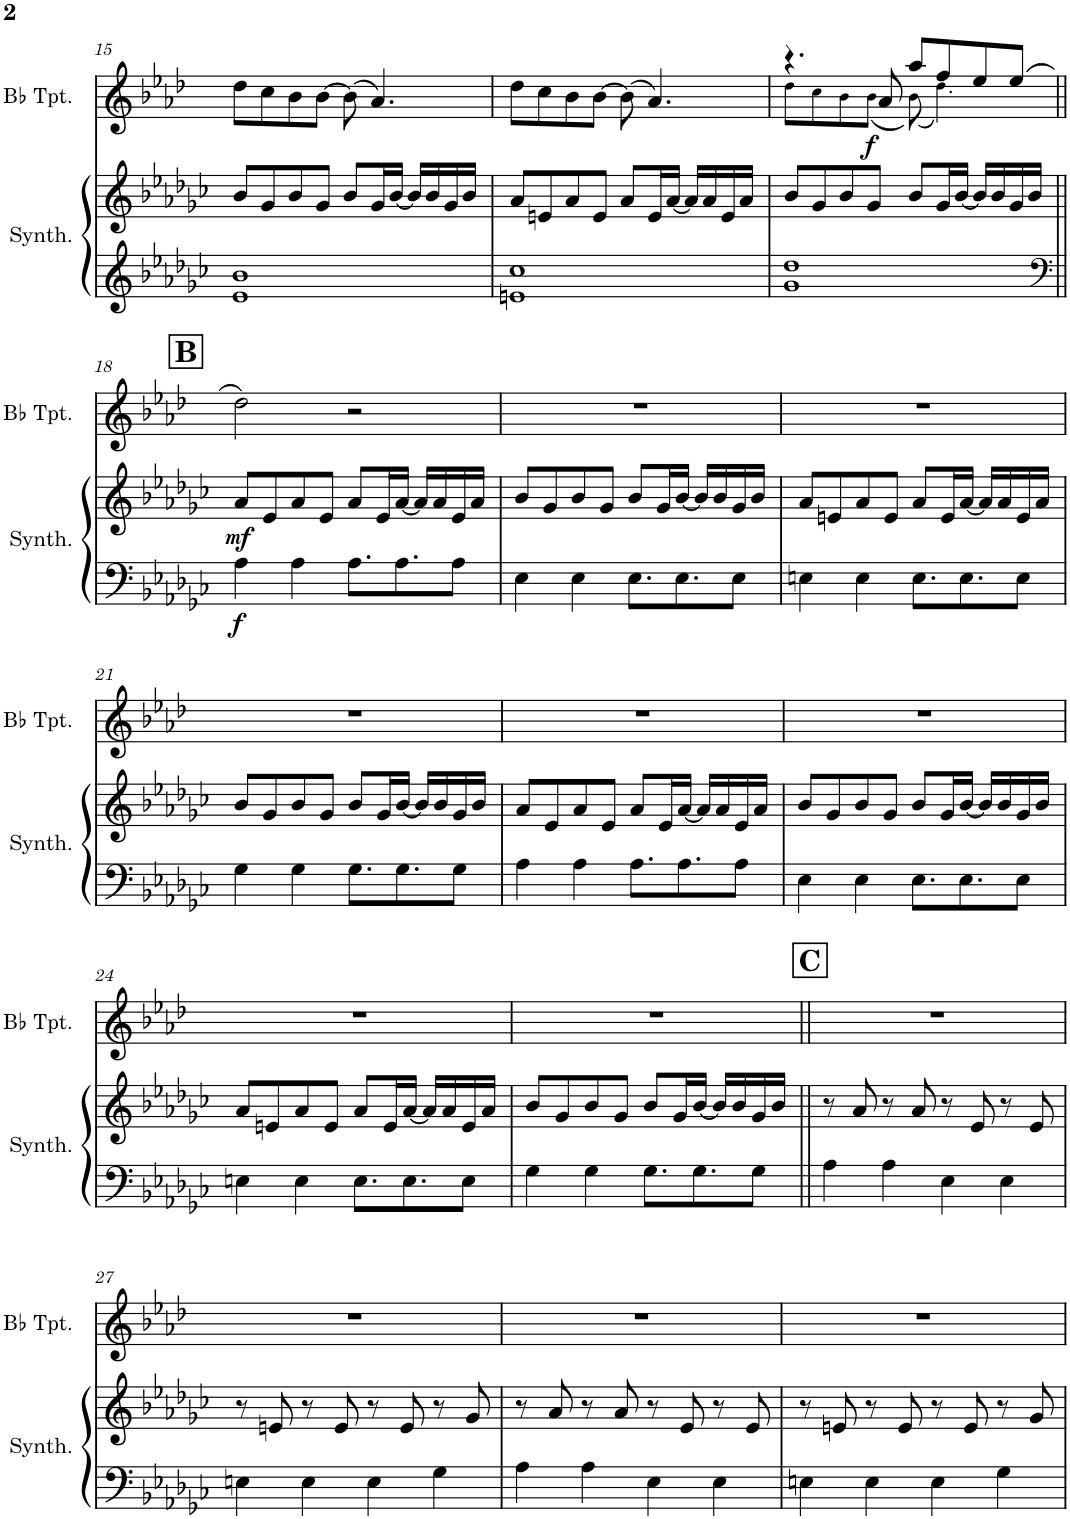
**kern	**kern	**dynam	**kern	**dynam
*part2	*part2	*part2	*part1	*part1
*staff3	*staff2	*staff2/3	*staff1	*staff1
*I"Bass Synthesiser	*	*	*I"Bb Trumpet	*
*I'Synth.	*	*	*I'Bb Tpt.	*
!!LO:PB:g=z
*clefG2	*clefG2	*	*clefG2	*
*	*	*	*Trd1c2	*
*k[b-e-a-d-g-c-]	*k[b-e-a-d-g-c-]	*	*k[b-e-a-d-]	*
*M4/4	*M4/4	*	*M4/4	*
=15	=15	=15	=15	=15
1e- 1b-	8b-/L	.	8dd-\L	.
.	8g-/	.	8cc\	.
.	8b-/	.	8b-\	.
.	8g-/J	.	[8b-\J	.
.	8b-/L	.	(8b-\]	.
.	16g-/L	.	4.a-/)	.
.	[16b-/JJ	.	.	.
.	16b-/LL]	.	.	.
.	16b-/	.	.	.
.	16g-/	.	.	.
.	16b-/JJ	.	.	.
=16	=16	=16	=16	=16
1en 1cc-	8a-/L	.	8dd-\L	.
.	8en/	.	8cc\	.
.	8a-/	.	8b-\	.
.	8e/J	.	[8b-\J	.
.	8a-/L	.	(8b-\]	.
.	16e/L	.	4.a-/)	.
.	[16a-/JJ	.	.	.
.	16a-/LL]	.	.	.
.	16a-/	.	.	.
.	16e/	.	.	.
.	16a-/JJ	.	.	.
=17	=17	=17	=17	=17
*	*	*	*^	*
1g- 1dd-	8b-/L	.	4.r	8dd-!\L	.
.	8g-/	.	.	8cc!\	.
.	8b-/	.	.	8b-!\	.
!	!	!	!	!	!LO:DY:b
.	8g-/J	.	8a-/	(8b-!\J	f
.	8b-/L	.	8aa-/L	(8b-!\)	.
.	16g-/L	.	8ff/	4.dd-!\)	.
.	[16b-/JJ	.	.	.	.
.	16b-/LL]	.	8ee-/	.	.
.	16b-/	.	.	.	.
.	16g-/	.	(8ee-/J	.	.
.	16b-/JJ	.	.	.	.
*	*	*	*v	*v	*
!!LO:LB:g=z
!!LO:REH:place=s1:a:B:cj:fs=14:t=B
=18||	=18||	=18||	=18||	=18||
*clefF4	*	*	*	*
!	!	!LO:DY:b=2	!	!
!	!	!LO:DY:n=1:b	!	!
4A-\	8a-/L	f mf	2dd-\)	.
.	8e-/	.	.	.
4A-\	8a-/	.	.	.
.	8e-/J	.	.	.
8.A-\L	8a-/L	.	2r	.
.	16e-/L	.	.	.
8.A-\	[16a-/JJ	.	.	.
.	16a-/LL]	.	.	.
.	16a-/	.	.	.
8A-\J	16e-/	.	.	.
.	16a-/JJ	.	.	.
=19	=19	=19	=19	=19
4E-\	8b-/L	.	1r	.
.	8g-/	.	.	.
4E-\	8b-/	.	.	.
.	8g-/J	.	.	.
8.E-\L	8b-/L	.	.	.
.	16g-/L	.	.	.
8.E-\	[16b-/JJ	.	.	.
.	16b-/LL]	.	.	.
.	16b-/	.	.	.
8E-\J	16g-/	.	.	.
.	16b-/JJ	.	.	.
=20	=20	=20	=20	=20
4En\	8a-/L	.	1r	.
.	8en/	.	.	.
4E\	8a-/	.	.	.
.	8e/J	.	.	.
8.E\L	8a-/L	.	.	.
.	16e/L	.	.	.
8.E\	[16a-/JJ	.	.	.
.	16a-/LL]	.	.	.
.	16a-/	.	.	.
8E\J	16e/	.	.	.
.	16a-/JJ	.	.	.
!!LO:LB:g=z
=21	=21	=21	=21	=21
4G-\	8b-/L	.	1r	.
.	8g-/	.	.	.
4G-\	8b-/	.	.	.
.	8g-/J	.	.	.
8.G-\L	8b-/L	.	.	.
.	16g-/L	.	.	.
8.G-\	[16b-/JJ	.	.	.
.	16b-/LL]	.	.	.
.	16b-/	.	.	.
8G-\J	16g-/	.	.	.
.	16b-/JJ	.	.	.
=22	=22	=22	=22	=22
4A-\	8a-/L	.	1r	.
.	8e-/	.	.	.
4A-\	8a-/	.	.	.
.	8e-/J	.	.	.
8.A-\L	8a-/L	.	.	.
.	16e-/L	.	.	.
8.A-\	[16a-/JJ	.	.	.
.	16a-/LL]	.	.	.
.	16a-/	.	.	.
8A-\J	16e-/	.	.	.
.	16a-/JJ	.	.	.
=23	=23	=23	=23	=23
4E-\	8b-/L	.	1r	.
.	8g-/	.	.	.
4E-\	8b-/	.	.	.
.	8g-/J	.	.	.
8.E-\L	8b-/L	.	.	.
.	16g-/L	.	.	.
8.E-\	[16b-/JJ	.	.	.
.	16b-/LL]	.	.	.
.	16b-/	.	.	.
8E-\J	16g-/	.	.	.
.	16b-/JJ	.	.	.
!!LO:LB:g=z
=24	=24	=24	=24	=24
4En\	8a-/L	.	1r	.
.	8en/	.	.	.
4E\	8a-/	.	.	.
.	8e/J	.	.	.
8.E\L	8a-/L	.	.	.
.	16e/L	.	.	.
8.E\	[16a-/JJ	.	.	.
.	16a-/LL]	.	.	.
.	16a-/	.	.	.
8E\J	16e/	.	.	.
.	16a-/JJ	.	.	.
=25	=25	=25	=25	=25
4G-\	8b-/L	.	1r	.
.	8g-/	.	.	.
4G-\	8b-/	.	.	.
.	8g-/J	.	.	.
8.G-\L	8b-/L	.	.	.
.	16g-/L	.	.	.
8.G-\	[16b-/JJ	.	.	.
.	16b-/LL]	.	.	.
.	16b-/	.	.	.
8G-\J	16g-/	.	.	.
.	16b-/JJ	.	.	.
!!LO:REH:place=s1:a:B:cj:fs=14:t=C
=26||	=26||	=26||	=26||	=26||
4A-\	8r	.	1r	.
.	8a-/	.	.	.
4A-\	8r	.	.	.
.	8a-/	.	.	.
4E-\	8r	.	.	.
.	8e-/	.	.	.
4E-\	8r	.	.	.
.	8e-/	.	.	.
!!LO:LB:g=z
=27	=27	=27	=27	=27
4En\	8r	.	1r	.
.	8en/	.	.	.
4E\	8r	.	.	.
.	8e/	.	.	.
4E\	8r	.	.	.
.	8e/	.	.	.
4G-\	8r	.	.	.
.	8g-/	.	.	.
=28	=28	=28	=28	=28
4A-\	8r	.	1r	.
.	8a-/	.	.	.
4A-\	8r	.	.	.
.	8a-/	.	.	.
4E-\	8r	.	.	.
.	8e-/	.	.	.
4E-\	8r	.	.	.
.	8e-/	.	.	.
=29	=29	=29	=29	=29
4En\	8r	.	1r	.
.	8en/	.	.	.
4E\	8r	.	.	.
.	8e/	.	.	.
4E\	8r	.	.	.
.	8e/	.	.	.
4G-\	8r	.	.	.
.	8g-/	.	.	.
=	=	=	=	=
*-	*-	*-	*-	*-
